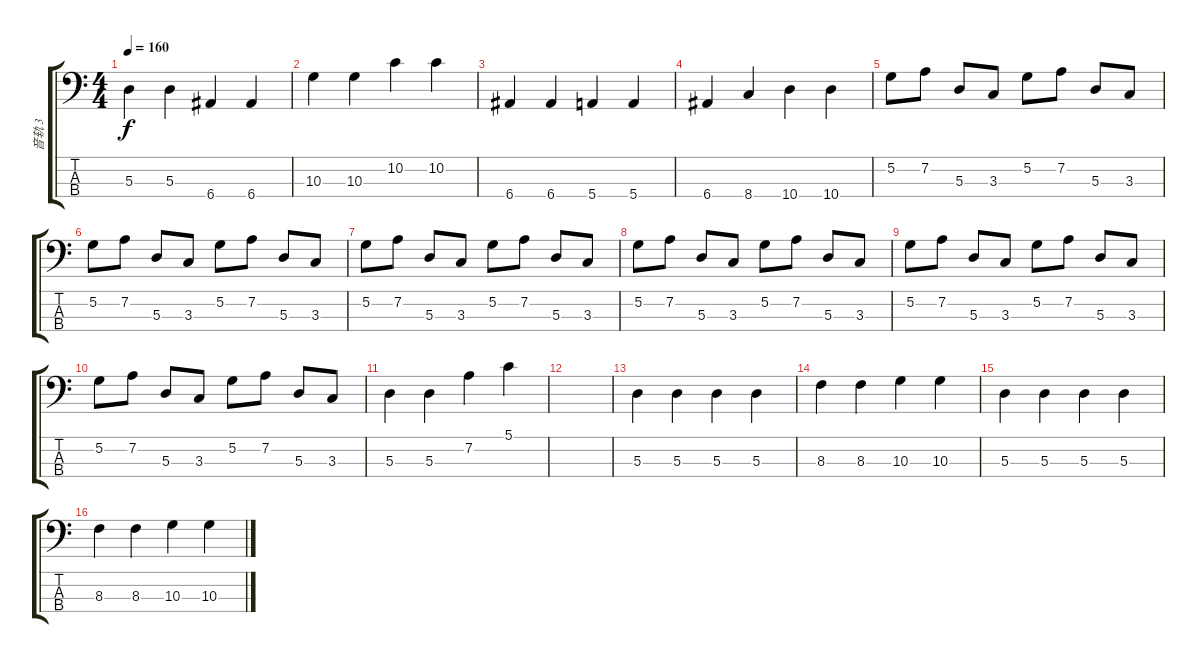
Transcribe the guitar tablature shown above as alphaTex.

\track ("音轨 3" "音轨 3") {instrument electricbassfinger}
\staff {score tabs}
\tuning (G2 D2 A1 E1) {hide}
\ts (4 4)
\tempo 160
\clef f4
\ks c
5.3.4{dy f} 5.3.4 6.4.4 6.4.4 |
10.3.4 10.3.4 10.2.4 10.2.4 |
6.4.4 6.4.4 5.4.4 5.4.4 |
6.4.4 8.4.4 10.4.4 10.4.4 |
5.2.8 7.2.8 5.3.8 3.3.8 5.2.8 7.2.8 5.3.8 3.3.8 |
5.2.8 7.2.8 5.3.8 3.3.8 5.2.8 7.2.8 5.3.8 3.3.8 |
5.2.8 7.2.8 5.3.8 3.3.8 5.2.8 7.2.8 5.3.8 3.3.8 |
5.2.8 7.2.8 5.3.8 3.3.8 5.2.8 7.2.8 5.3.8 3.3.8 |
5.2.8 7.2.8 5.3.8 3.3.8 5.2.8 7.2.8 5.3.8 3.3.8 |
5.2.8 7.2.8 5.3.8 3.3.8 5.2.8 7.2.8 5.3.8 3.3.8 |
5.3.4 5.3.4 7.2.4 5.1.4 |
|
5.3.4 5.3.4 5.3.4 5.3.4 |
8.3.4 8.3.4 10.3.4 10.3.4 |
5.3.4 5.3.4 5.3.4 5.3.4 |
8.3.4 8.3.4 10.3.4 10.3.4
